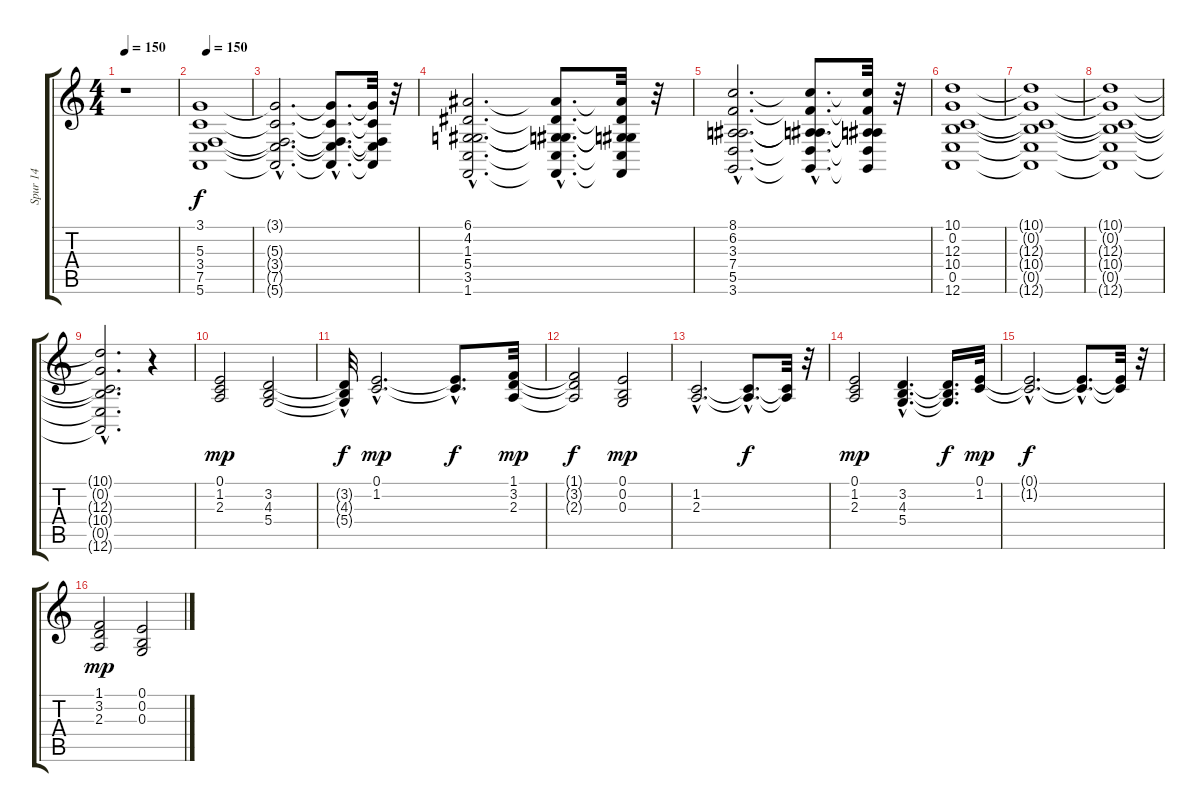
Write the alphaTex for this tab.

\track ("Spur 14" "Spur 14") {instrument pad7halo}
\staff {score tabs}
\tuning (E4 B3 G3 D3 A2 E2) {hide}
\ts (4 4)
\tempo 150
\clef g2
\ks c
r.1{dy f instrument pad7halo} |
\tempo 150
(3.1 5.3 3.4 7.5 5.6).1 |
(3.1{hac t} 5.3{hac t} 3.4{hac t} 7.5{hac t} 5.6{hac t}).2{d} (3.1{hac t} 5.3{hac t} 3.4{hac t} 7.5{hac t} 5.6{hac t}).8{d} (3.1{t} 5.3{t} 3.4{t} 7.5{t} 5.6{t}).32 r.32 |
(6.1{hac} 4.2{hac} 1.3{hac} 5.4{hac} 3.5{hac} 1.6{hac}).2{d} (6.1{hac t} 4.2{hac t} 1.3{hac t} 5.4{hac t} 3.5{hac t} 1.6{hac t}).8{d} (6.1{t} 4.2{t} 1.3{t} 5.4{t} 3.5{t} 1.6{t}).32 r.32 |
(8.1{hac} 6.2{hac} 3.3{hac} 7.4{hac} 5.5{hac} 3.6{hac}).2{d} (8.1{hac t} 6.2{hac t} 3.3{hac t} 7.4{hac t} 5.5{hac t} 3.6{hac t}).8{d} (8.1{t} 6.2{t} 3.3{t} 7.4{t} 5.5{t} 3.6{t}).32 r.32 |
(10.1 0.2 12.3 10.4 0.5 12.6).1 |
(10.1{t} 0.2{t} 12.3{t} 10.4{t} 0.5{t} 12.6{t}).1 |
(10.1{t} 0.2{t} 12.3{t} 10.4{t} 0.5{t} 12.6{t}).1 |
(10.1{hac t} 0.2{hac t} 12.3{hac t} 10.4{hac t} 0.5{hac t} 12.6{hac t}).2{d} r.4 |
(0.1 1.2 2.3).2{dy mp} (3.2 4.3 5.4).2 |
(3.2{t} 4.3{t} 5.4{hac t}).32{dy f} (0.1{hac} 1.2{hac}).2{d dy mp} (0.1{hac t} 1.2{hac t}).8{d dy f} (1.1 3.2 2.3).32{dy mp} |
(1.1{t} 3.2{t} 2.3{t}).2{dy f} (0.1 0.2 0.3).2{dy mp} |
(1.2{hac} 2.3{hac}).2{d} (1.2{hac t} 2.3{hac t}).8{d dy f} (1.2{t} 2.3{t}).32 r.32 |
(0.1 1.2 2.3).2{dy mp} (3.2{hac} 4.3{hac} 5.4{hac}).4{d} (3.2{t} 4.3{t} 5.4{t}).16{d dy f} (0.1 1.2).32{dy mp} |
(0.1{hac t} 1.2{hac t}).2{d dy f} (0.1{hac t} 1.2{hac t}).8{d} (0.1{t} 1.2{t}).32 r.32 |
(1.1 3.2 2.3).2{dy mp} (0.1 0.2 0.3).2
